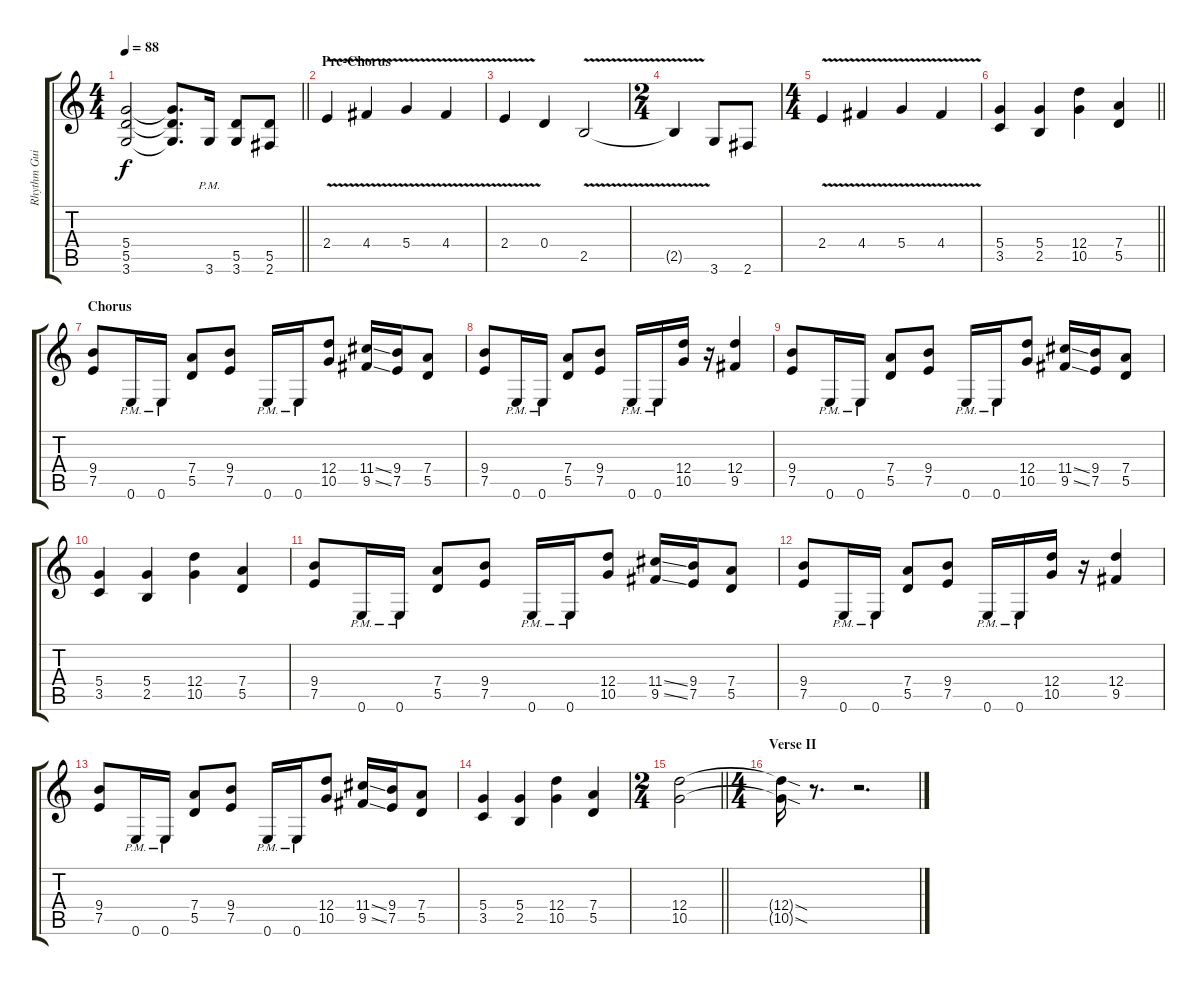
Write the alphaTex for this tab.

\track ("Rhythm Guitar I" "Rhythm Gui") {instrument overdrivenguitar}
\staff {score tabs}
\tuning (E4 B3 G3 D3 A2 E2) {hide}
\ts (4 4)
\tempo 88
\clef g2
\barLineRight lightlight
\ks c
(5.4 5.5 3.6).2{dy f} (5.4{t} 5.5{t} 3.6{t}).8{d} 3.6{pm}.16 (5.5 3.6).8 (5.5 2.6).8 |
\section ("" "Pre-Chorus")
2.4{v}.4 4.4{v}.4 5.4{v}.4 4.4{v}.4 |
2.4{v}.4 0.4.4 2.5{v}.2 |
\ts (2 4)
2.5{t}.4 3.6.8 2.6.8 |
\ts (4 4)
2.4{v}.4 4.4{v}.4 5.4{v}.4 4.4{v}.4 |
\barLineRight lightlight
(5.4 3.5).4 (5.4 2.5).4 (12.4 10.5).4 (7.4 5.5).4 |
\section ("" "Chorus")
(9.4 7.5).8 0.6{pm}.16 0.6{pm}.16 (7.4 5.5).8 (9.4 7.5).8 0.6{pm}.16 0.6{pm}.16 (12.4 10.5).8 (11.4{ss} 9.5{ss}).16 (9.4 7.5).16 (7.4 5.5).8 |
(9.4 7.5).8 0.6{pm}.16 0.6{pm}.16 (7.4 5.5).8 (9.4 7.5).8 0.6{pm}.16 0.6{pm}.16 (12.4 10.5).16 r.16 (12.4 9.5).4 |
(9.4 7.5).8 0.6{pm}.16 0.6{pm}.16 (7.4 5.5).8 (9.4 7.5).8 0.6{pm}.16 0.6{pm}.16 (12.4 10.5).8 (11.4{ss} 9.5{ss}).16 (9.4 7.5).16 (7.4 5.5).8 |
(5.4 3.5).4 (5.4 2.5).4 (12.4 10.5).4 (7.4 5.5).4 |
(9.4 7.5).8 0.6{pm}.16 0.6{pm}.16 (7.4 5.5).8 (9.4 7.5).8 0.6{pm}.16 0.6{pm}.16 (12.4 10.5).8 (11.4{ss} 9.5{ss}).16 (9.4 7.5).16 (7.4 5.5).8 |
(9.4 7.5).8 0.6{pm}.16 0.6{pm}.16 (7.4 5.5).8 (9.4 7.5).8 0.6{pm}.16 0.6{pm}.16 (12.4 10.5).16 r.16 (12.4 9.5).4 |
(9.4 7.5).8 0.6{pm}.16 0.6{pm}.16 (7.4 5.5).8 (9.4 7.5).8 0.6{pm}.16 0.6{pm}.16 (12.4 10.5).8 (11.4{ss} 9.5{ss}).16 (9.4 7.5).16 (7.4 5.5).8 |
(5.4 3.5).4 (5.4 2.5).4 (12.4 10.5).4 (7.4 5.5).4 |
\ts (2 4)
\barLineRight lightlight
(12.4 10.5).2 |
\ts (4 4)
\section ("" "Verse II")
(12.4{sod t} 10.5{sod t}).16 r.8{d} r.2{d}
